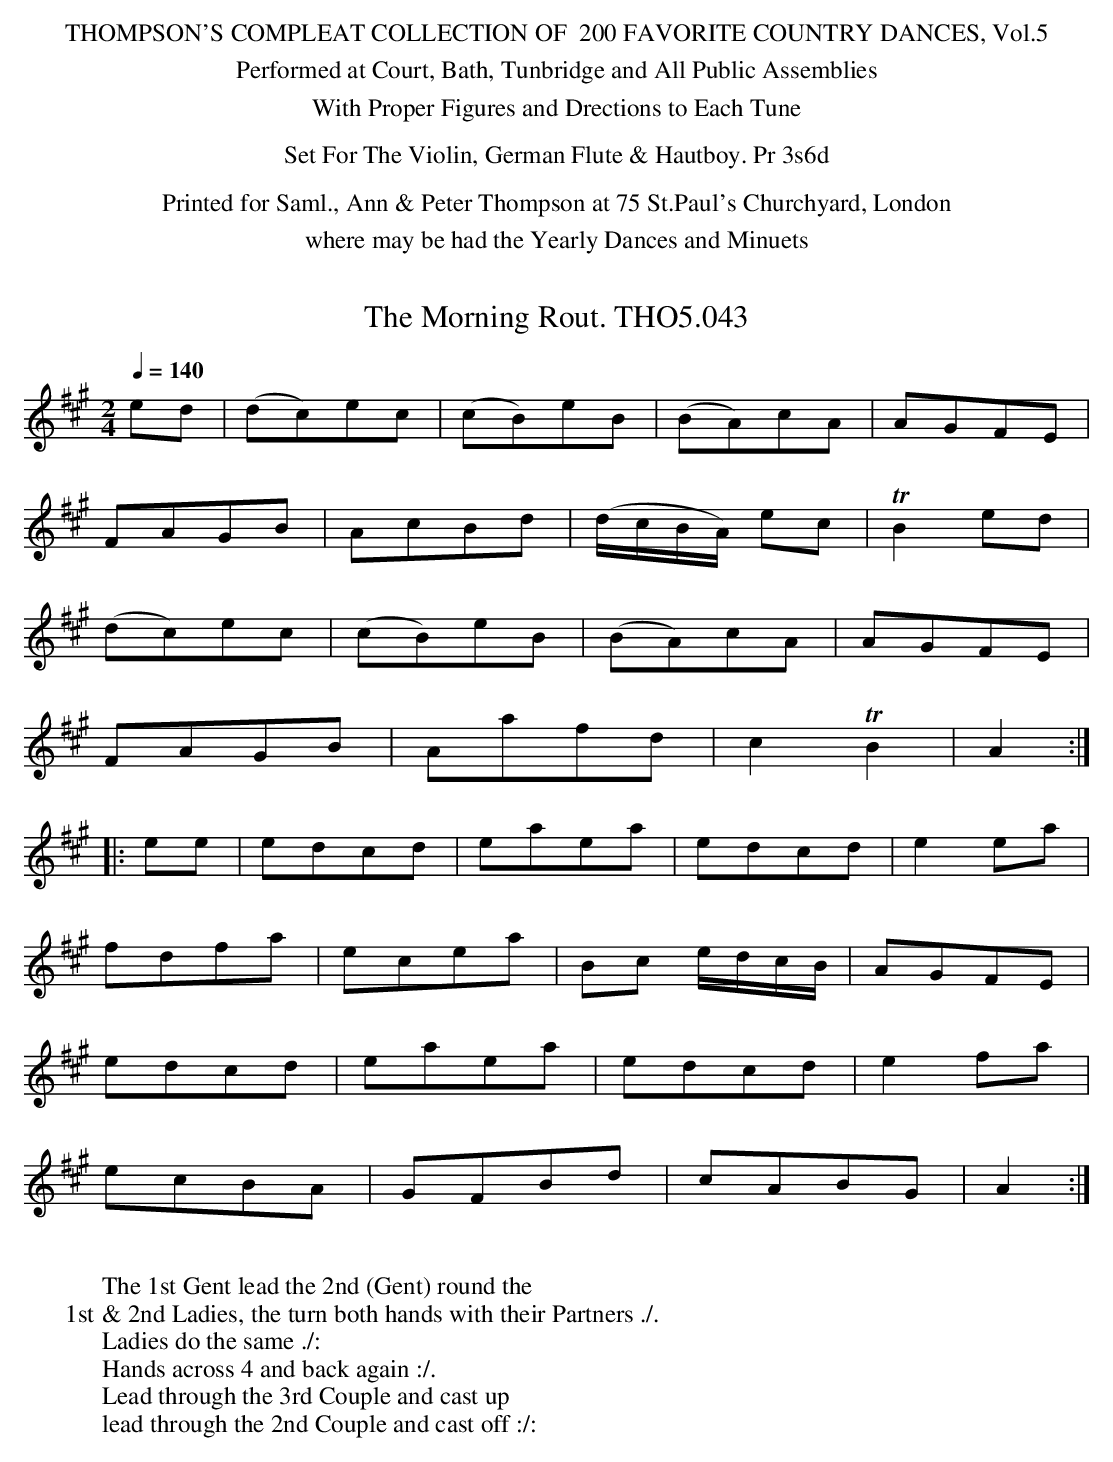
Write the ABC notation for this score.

X:1
T:Morning Rout. THO5.043, The
M:2/4
L:1/8
Q:1/4=140
K:A
ed|(dc)ec|(cB)eB|(BA)cA|AGFE |
FAGB|AcBd|(d/c/B/A/) ec|TB2 ed|
(dc)ec|(cB)eB|(BA)cA|AGFE|
FAGB|Aafd|c2TB2|A2:|
|:ee|edcd|eaea|edcd|e2 ea|
fdfa|ecea|Bc e/d/c/B/ |AGFE|
edcd|eaea|edcd|e2 fa|
ecBA|GFBd|cABG|A2:|
W:
W:The 1st Gent lead the 2nd (Gent) round the
W:1st & 2nd Ladies, the turn both hands with their Partners ./.
W:Ladies do the same ./:
W:Hands across 4 and back again :/.
W:Lead through the 3rd Couple and cast up
W:lead through the 2nd Couple and cast off :/:
